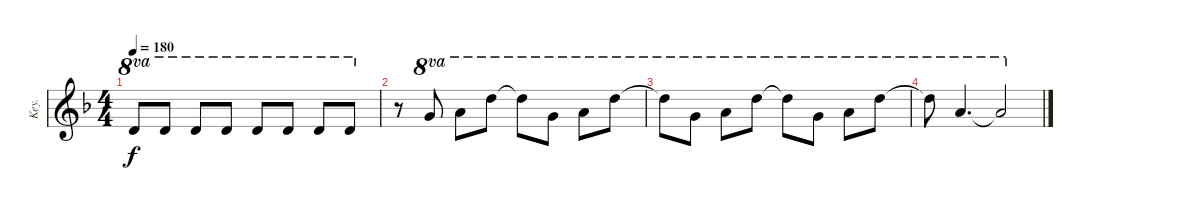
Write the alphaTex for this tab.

\track ("Key." "Key.") {instrument lead1square}
\staff {score}
\tuning (E4 B3 G3 D3 A2 E2) {hide}
\ts (4 4)
\tempo 180
\clef g2
\ks f
19.3.8{ot 8va dy f} 19.3.8{ot 8va} 19.3.8{ot 8va} 19.3.8{ot 8va} 19.3.8{ot 8va} 19.3.8{ot 8va} 19.3.8{ot 8va} 19.3.8{ot 8va} |
r.8{volume 10} 24.3.8{ot 8va volume 3} 17.1.8{ot 8va} 22.1.8{ot 8va} 22.1{t}.8{ot 8va} 24.3.8{ot 8va} 22.2.8{ot 8va} 22.1.8{ot 8va} |
22.1{t}.8{ot 8va} 24.3.8{ot 8va} 17.1.8{ot 8va} 22.1.8{ot 8va} 22.1{t}.8{ot 8va} 24.3.8{ot 8va} 22.2.8{ot 8va} 22.1.8{ot 8va} |
22.1{t}.8{ot 8va} 22.2.4{d ot 8va} 22.2{t}.2{ot 8va}
